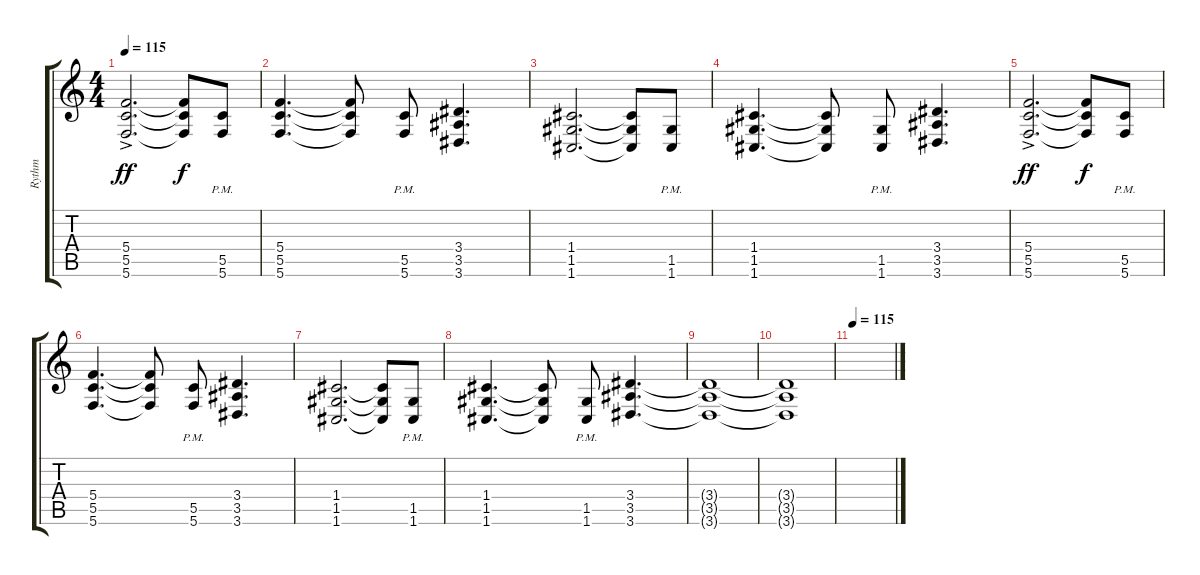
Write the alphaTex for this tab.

\track ("Rythm" "Rythm") {instrument distortionguitar}
\staff {score tabs}
\tuning (D4 A3 F3 C3 G2 C2) {hide}
\ts (4 4)
\tempo 115
\clef g2
\ks c
(5.4{ac} 5.5{ac} 5.6{ac}).2{d dy ff} (5.4{t} 5.5{t} 5.6{t}).8{dy f} (5.5{pm} 5.6{pm}).8 |
(5.4 5.5 5.6).4{d} (5.4{t} 5.5{t} 5.6{t}).8 (5.5{pm} 5.6{pm}).8 (3.4 3.5 3.6).4{d} |
(1.4 1.5 1.6).2{d} (1.4{t} 1.5{t} 1.6{t}).8 (1.5{pm} 1.6{pm}).8 |
(1.4 1.5 1.6).4{d} (1.4{t} 1.5{t} 1.6{t}).8 (1.5{pm} 1.6{pm}).8 (3.4 3.5 3.6).4{d} |
(5.4{ac} 5.5{ac} 5.6{ac}).2{d dy ff} (5.4{t} 5.5{t} 5.6{t}).8{dy f} (5.5{pm} 5.6{pm}).8 |
(5.4 5.5 5.6).4{d} (5.4{t} 5.5{t} 5.6{t}).8 (5.5{pm} 5.6{pm}).8 (3.4 3.5 3.6).4{d} |
(1.4 1.5 1.6).2{d} (1.4{t} 1.5{t} 1.6{t}).8 (1.5{pm} 1.6{pm}).8 |
(1.4 1.5 1.6).4{d} (1.4{t} 1.5{t} 1.6{t}).8 (1.5{pm} 1.6{pm}).8 (3.4 3.5 3.6).4{d} |
(3.4{t} 3.5{t} 3.6{t}).1 |
(3.4{t} 3.5{t} 3.6{t}).1 |
\tempo 115
